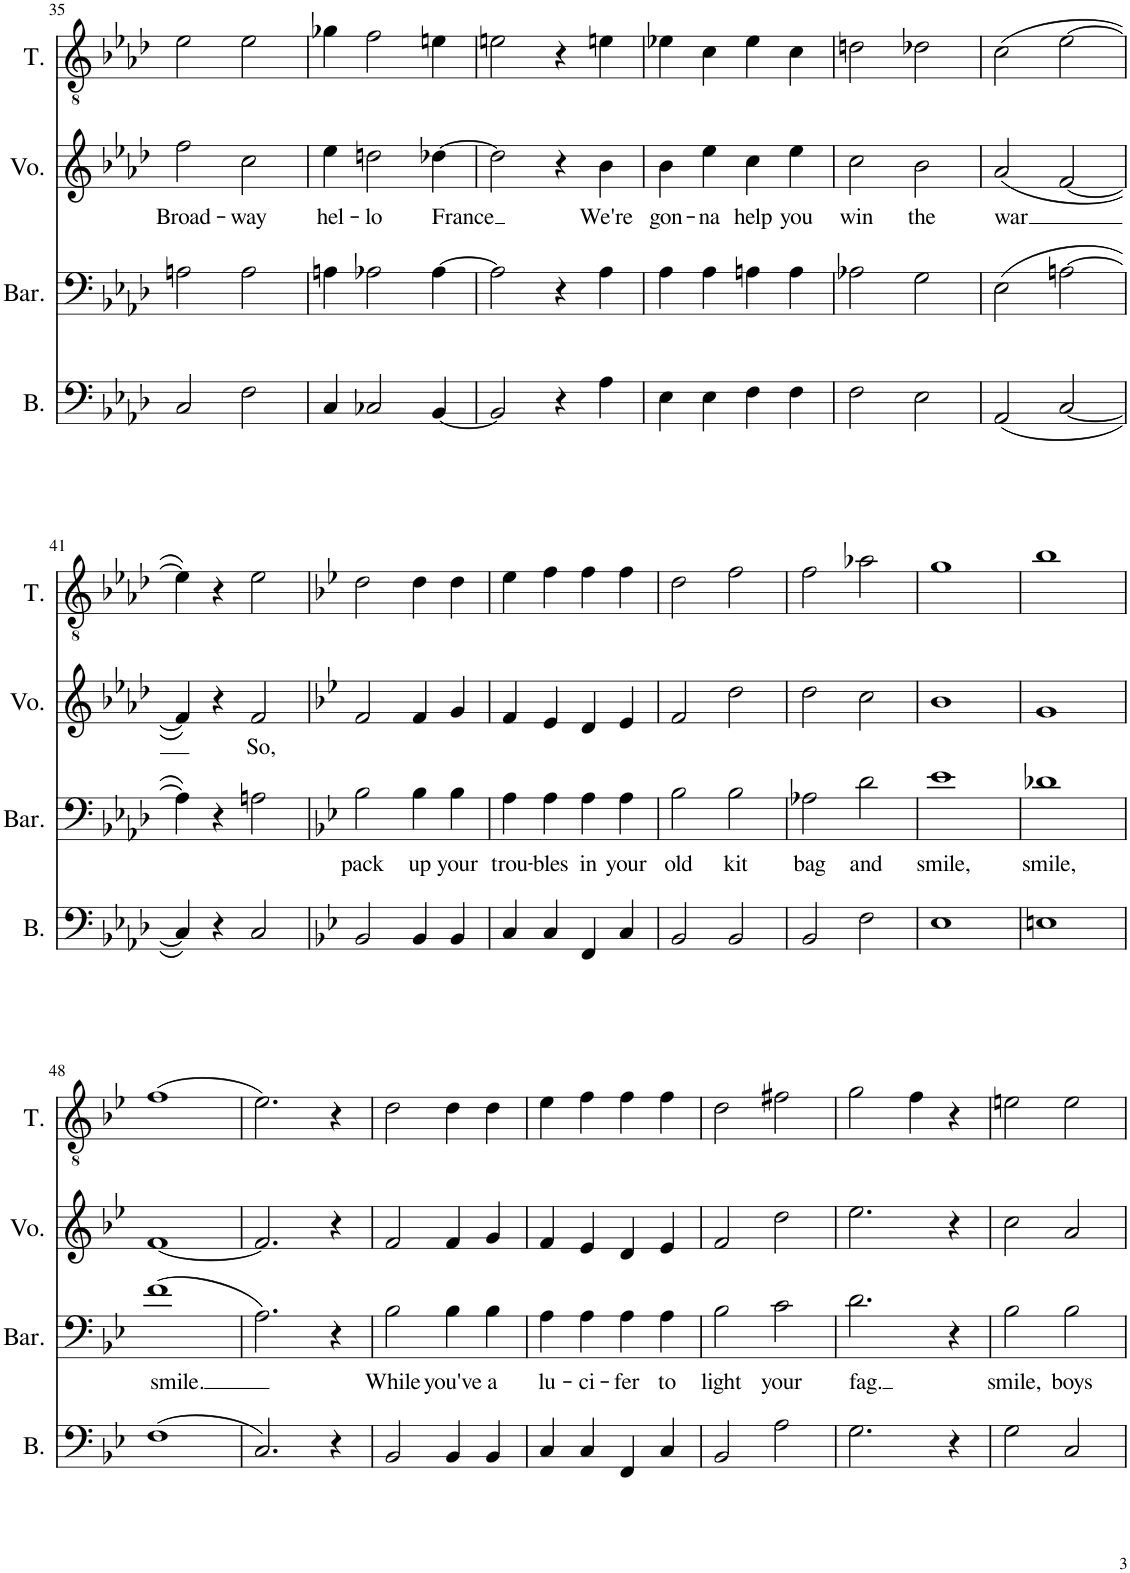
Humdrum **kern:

**kern	**kern	**text	**kern	**text	**kern
*part4	*part3	*part3	*part2	*part2	*part1
*staff4	*staff3	*staff3	*staff2	*staff2	*staff1
*I"Bass	*I"Baritone	*	*I"Voice	*	*I"Tenor
*I'B.	*I'Bar.	*	*I'Vo.	*	*I'T.
!!LO:PB:g=z
*clefF4	*clefF4	*	*clefG2	*	*clefGv2
*k[b-e-a-d-]	*k[b-e-a-d-]	*	*k[b-e-a-d-]	*	*k[b-e-a-d-]
*M2/2	*M2/2	*	*M2/2	*	*M2/2
*met(c|)	*met(c|)	*	*met(c|)	*	*met(c|)
=35	=35	=35	=35	=35	=35
!	!	!	!	!LO:LY:b	!
2C/	2An\	.	2ff\	Broad-	2e-\
!	!	!	!	!LO:LY:b	!
2F\	2A\	.	2cc\	-way	2e-\
=36	=36	=36	=36	=36	=36
!	!	!	!	!LO:LY:b	!
4C/	4An\	.	4ee-\	hel-	4g-X\
!	!	!	!	!LO:LY:b	!
2C-X/	2A-X\	.	2ddn\	-lo	2f\
!	!	!	!	!LO:LY:b	!
[4BB-/	[4A-\	.	[4dd-X\	France	4en\
=37	=37	=37	=37	=37	=37
2BB-/]	2A-\]	.	2dd-\]	.	2en\
4r	4r	.	4r	.	4r
!	!	!	!	!LO:LY:b	!
4A-\	4A-\	.	4b-\	We're	4en\
=38	=38	=38	=38	=38	=38
!	!	!	!	!LO:LY:b	!
4E-\	4A-\	.	4b-\	gon-	4e-X\
!	!	!	!	!LO:LY:b	!
4E-\	4A-\	.	4ee-\	-na	4c\
!	!	!	!	!LO:LY:b	!
4F\	4An\	.	4cc\	help	4e-\
!	!	!	!	!LO:LY:b	!
4F\	4A\	.	4ee-\	you	4c\
=39	=39	=39	=39	=39	=39
!	!	!	!	!LO:LY:b	!
2F\	2A-X\	.	2cc\	win	2dn\
!	!	!	!	!LO:LY:b	!
2E-\	2G\	.	2b-\	the	2d-X\
=40	=40	=40	=40	=40	=40
!	!	!	!	!LO:LY:b	!
(2AA-/	(2E-\	.	(2a-/	war	(2c\
[2C/	[2An\	.	[2f/	.	[2e-\
!!LO:LB:g=z
=41	=41	=41	=41	=41	=41
4C/])	4A\])	.	4f/])	.	4e-\])
4r	4r	.	4r	.	4r
!	!	!	!	!LO:LY:b	!
2C/	2An\	.	2f/	So,	2e-\
=42	=42	=42	=42	=42	=42
*k[b-e-]	*k[b-e-]	*	*k[b-e-]	*	*k[b-e-]
!	!	!LO:LY:b	!	!	!
2BB-/	2B-\	pack	2f/	.	2d\
!	!	!LO:LY:b	!	!	!
4BB-/	4B-\	up	4f/	.	4d\
!	!	!LO:LY:b	!	!	!
4BB-/	4B-\	your	4g/	.	4d\
=43	=43	=43	=43	=43	=43
!	!	!LO:LY:b	!	!	!
4C/	4A\	trou-	4f/	.	4e-\
!	!	!LO:LY:b	!	!	!
4C/	4A\	-bles	4e-/	.	4f\
!	!	!LO:LY:b	!	!	!
4FF/	4A\	in	4d/	.	4f\
!	!	!LO:LY:b	!	!	!
4C/	4A\	your	4e-/	.	4f\
=44	=44	=44	=44	=44	=44
!	!	!LO:LY:b	!	!	!
2BB-/	2B-\	old	2f/	.	2d\
!	!	!LO:LY:b	!	!	!
2BB-/	2B-\	kit	2dd\	.	2f\
=45	=45	=45	=45	=45	=45
!	!	!LO:LY:b	!	!	!
2BB-/	2A-X\	bag	2dd\	.	2f\
!	!	!LO:LY:b	!	!	!
2F\	2d\	and	2cc\	.	2a-X\
=46	=46	=46	=46	=46	=46
!	!	!LO:LY:b	!	!	!
1E-	1e-	smile,	1b-	.	1g
=47	=47	=47	=47	=47	=47
!	!	!LO:LY:b	!	!	!
1En	1d-X	smile,	1g	.	1b-
!!LO:LB:g=z
=48	=48	=48	=48	=48	=48
!	!	!LO:LY:b	!	!	!
(1F	(1f	smile.	[1f	.	(1f
=49	=49	=49	=49	=49	=49
2.C/)	2.A\)	.	2.f/]	.	2.e-\)
4r	4r	.	4r	.	4r
=50	=50	=50	=50	=50	=50
!	!	!LO:LY:b	!	!	!
2BB-/	2B-\	While	2f/	.	2d\
!	!	!LO:LY:b	!	!	!
4BB-/	4B-\	you've	4f/	.	4d\
!	!	!LO:LY:b	!	!	!
4BB-/	4B-\	a	4g/	.	4d\
=51	=51	=51	=51	=51	=51
!	!	!LO:LY:b	!	!	!
4C/	4A\	lu-	4f/	.	4e-\
!	!	!LO:LY:b	!	!	!
4C/	4A\	-ci-	4e-/	.	4f\
!	!	!LO:LY:b	!	!	!
4FF/	4A\	-fer	4d/	.	4f\
!	!	!LO:LY:b	!	!	!
4C/	4A\	to	4e-/	.	4f\
=52	=52	=52	=52	=52	=52
!	!	!LO:LY:b	!	!	!
2BB-/	2B-\	light	2f/	.	2d\
!	!	!LO:LY:b	!	!	!
2A\	2c\	your	2dd\	.	2f#X\
=53	=53	=53	=53	=53	=53
!	!	!LO:LY:b	!	!	!
2.G\	2.d\	fag.	2.ee-\	.	2g\
.	.	.	.	.	4f\
4r	4r	.	4r	.	4r
=54	=54	=54	=54	=54	=54
!	!	!LO:LY:b	!	!	!
2G\	2B-\	smile,	2cc\	.	2en\
!	!	!LO:LY:b	!	!	!
2C/	2B-\	boys	2a/	.	2e\
=	=	=	=	=	=
*-	*-	*-	*-	*-	*-
